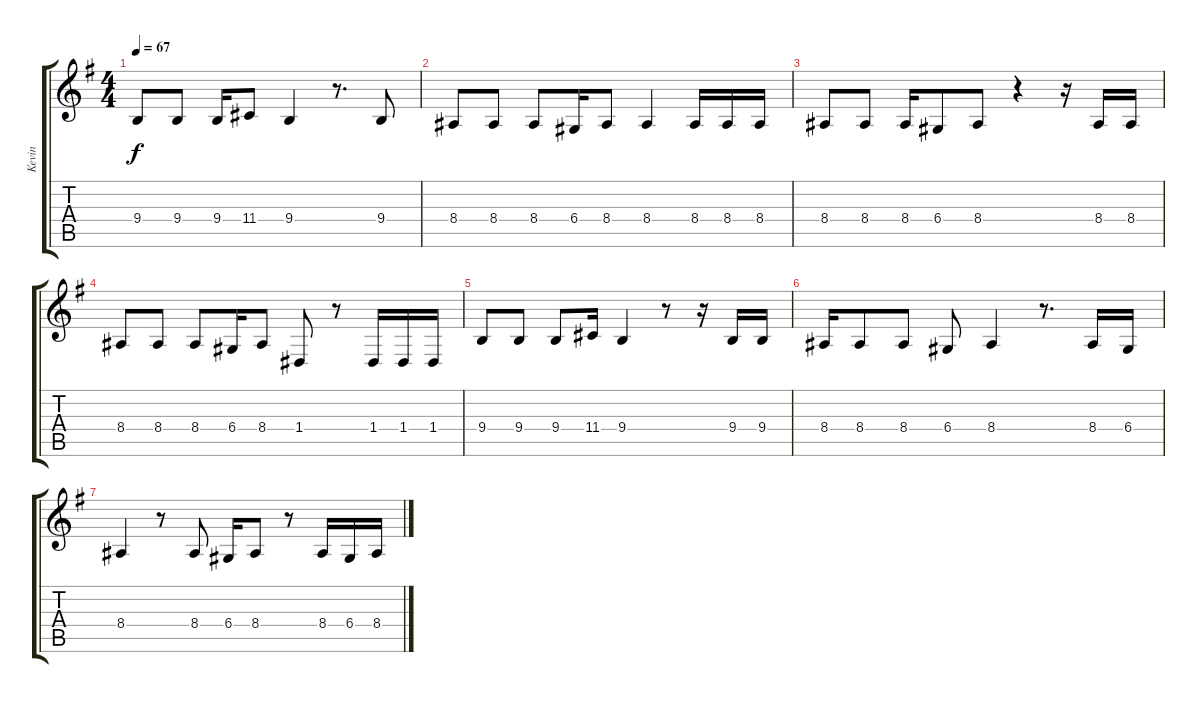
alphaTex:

\track ("Kevin" "Kevin") {instrument tenorsax}
\staff {score tabs}
\tuning (E4 B3 G3 D3 A2 E2) {hide}
\ts (4 4)
\tempo 67
\clef g2
\ks g
9.4.8{dy f} 9.4.8 9.4.16 11.4.8 9.4.4 r.8{d} 9.4.8 |
8.4.8 8.4.8 8.4.8 6.4.16 8.4.8 8.4.4 8.4.16 8.4.16 8.4.16 |
8.4.8 8.4.8 8.4.16 6.4.8 8.4.8 r.4 r.16 8.4.16 8.4.16 |
8.4.8 8.4.8 8.4.8 6.4.16 8.4.8 1.4.8 r.8 1.4.16 1.4.16 1.4.16 |
9.4.8 9.4.8 9.4.8 11.4.16 9.4.4 r.8 r.16 9.4.16 9.4.16 |
8.4.16 8.4.8 8.4.8 6.4.8 8.4.4 r.8{d} 8.4.16 6.4.16 |
8.4.4 r.8 8.4.8 6.4.16 8.4.8 r.8 8.4.16 6.4.16 8.4.16
